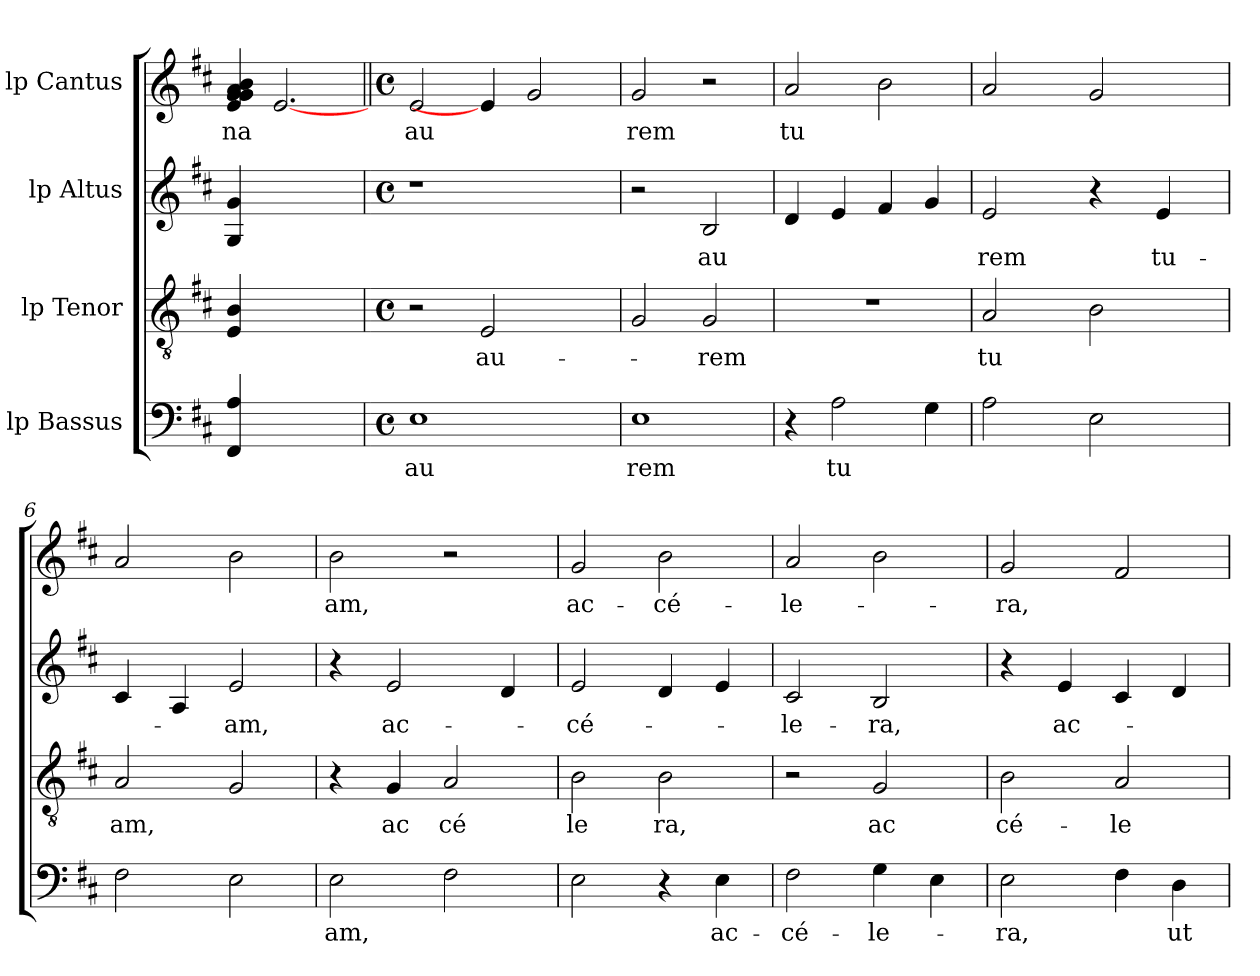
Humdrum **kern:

**kern	**text	**kern	**text	**kern	**text	**kern	**text
*part4	*part4	*part3	*part3	*part2	*part2	*part1	*part1
*staff4	*staff4	*staff3	*staff3	*staff2	*staff2	*staff1	*staff1
*I"lp Bassus	*	*I"lp Tenor	*	*I"lp Altus	*	*I"lp Cantus	*
!!LO:PB:g=z
*stria5	*	*stria5	*	*stria5	*	*stria5	*
*clefF4	*	*clefGv2	*	*clefG2	*	*clefG2	*
*k[f#c#]	*	*k[f#c#]	*	*k[f#c#]	*	*k[f#c#]	*
*D:	*	*D:	*	*D:	*	*D:	*
=1	=1	=1	=1	=1	=1	=1	=1
!	!	!	!	!	!	!	!LO:LY:b:cj
4A/ 4FF#/	.	4B/ 4E/	.	4g/ 4G/	.	4b/ 4e/ 4g/ 4g/ 4a/ 4g/ 4g/	na
2.ryy	.	2.ryy	.	2.ryy	.	[2.e	.
=2	=2||	=2	=2||	=2	=2||	=2||	=2||
*M4/4	*	*M4/4	*	*M4/4	*	*M4/4	*
*met(c)	*	*met(c)	*	*met(c)	*	*met(c)	*
!	!LO:LY:b:cj	!	!	!	!	!	!LO:LY:b:cj
1E	au	2r	.	1r	.	2e/	au
!	!	!	!LO:LY:b:cj	!	!	!	!
.	.	2E/	au-	.	.	4e]	.
.	.	.	.	.	.	2g/	.
4ryy	.	4ryy	.	4ryy	.	.	.
=3	=3	=3	=3	=3	=3	=3	=3
!	!LO:LY:b:cj	!	!	!	!	!	!LO:LY:b:cj
1E	rem	2G/	.	2r	.	2g/	rem
!	!	!	!LO:LY:b:cj	!	!LO:LY:b:cj	!	!
.	.	2G/	-rem	2B/	au	2r	.
=4	=4	=4	=4	=4	=4	=4	=4
!	!	!	!	!	!	!	!LO:LY:b:cj
4r	.	1r	.	4d/	.	2a/	tu
!	!LO:LY:b:cj	!	!	!	!	!	!
2A\	tu	.	.	4e/	.	.	.
.	.	.	.	4f#/	.	2b\	.
4G\	.	.	.	4g/	.	.	.
!!LO:LB:g=z
=5	=5	=5	=5	=5	=5	=5	=5
!	!	!	!LO:LY:b:cj	!	!LO:LY:b:cj	!	!
*^	*	*	*	*	*	*^	*
2A\	8ryy	.	2A/	tu	2e/	rem	2a/	8ryy	.
.	32.ryy	.	.	.	.	.	.	32ryy	.
.	.	.	.	.	.	.	.	2ryy	.
.	2ryy	.	.	.	.	.	.	.	.
2E\	.	.	2B\	.	4r	.	2g/	.	.
.	.	.	.	.	.	.	.	4ryy	.
.	4ryy	.	.	.	.	.	.	.	.
!	!	!	!	!	!	!LO:LY:b:cj	!	!	!
.	.	.	.	.	4e/	tu-	.	.	.
.	.	.	.	.	.	.	.	16.ryy	.
.	16ryy	.	.	.	.	.	.	.	.
.	64ryy	.	.	.	.	.	.	.	.
=6	=6	=6	=6	=6	=6	=6	=6	=6	=6
!	!	!	!	!LO:LY:b	!	!	!	!	!
*v	*v	*	*	*	*	*	*v	*v	*
2F#\	.	2A/	am,	4c#/	.	2a/	.
.	.	.	.	4A/	.	.	.
!	!	!	!	!	!LO:LY:b:cj	!	!
2E\	.	2G/	.	2e/	-am,	2b\	.
=7	=7	=7	=7	=7	=7	=7	=7
!	!LO:LY:b	!	!	!	!	!	!LO:LY:b:cj
2E\	am,	4r	.	4r	.	2b\	am,
!	!	!	!LO:LY:b:cj	!	!LO:LY:b:cj	!	!
.	.	4G/	ac	2e/	ac-	.	.
!	!	!	!LO:LY:b:cj	!	!	!	!
2F#\	.	2A/	cé	.	.	2r	.
.	.	.	.	4d/	.	.	.
=8	=8	=8	=8	=8	=8	=8	=8
!	!	!	!LO:LY:b:cj	!	!LO:LY:b:cj	!	!LO:LY:b:cj
2E\	.	2B\	le	2e/	-cé-	2g/	ac-
!	!	!	!LO:LY:b:cj	!	!	!	!LO:LY:b:cj
4r	.	2B\	ra,	4d/	.	2b\	-cé-
!	!LO:LY:b:cj	!	!	!	!	!	!
4E\	ac-	.	.	4e/	.	.	.
=9	=9	=9	=9	=9	=9	=9	=9
!	!LO:LY:b:cj	!	!	!	!LO:LY:b:cj	!	!LO:LY:b:cj
2F#\	-cé-	2r	.	2c#/	-le-	2a/	-le-
!	!LO:LY:b:cj	!	!LO:LY:b:cj	!	!LO:LY:b:cj	!	!
4G\	-le-	2G/	ac	2B/	-ra,	2b\	.
4E\	.	.	.	.	.	.	.
!!LO:LB:g=z
=10	=10	=10	=10	=10	=10	=10	=10
!	!LO:LY:b:cj	!	!LO:LY:b:cj	!	!	!	!LO:LY:b:cj
2E\	-ra,	2B\	cé-	4r	.	2g/	-ra,
!	!	!	!	!	!LO:LY:b:cj	!	!
.	.	.	.	4e/	ac-	.	.
!	!	!	!LO:LY:b:cj	!	!	!	!
4F#\	.	2A/	-le-	4c#/	.	2f#/	.
!	!LO:LY:b:cj	!	!	!	!	!	!
4D\	ut	.	.	4d/	.	.	.
=	=	=	=	=	=	=	=
*-	*-	*-	*-	*-	*-	*-	*-
